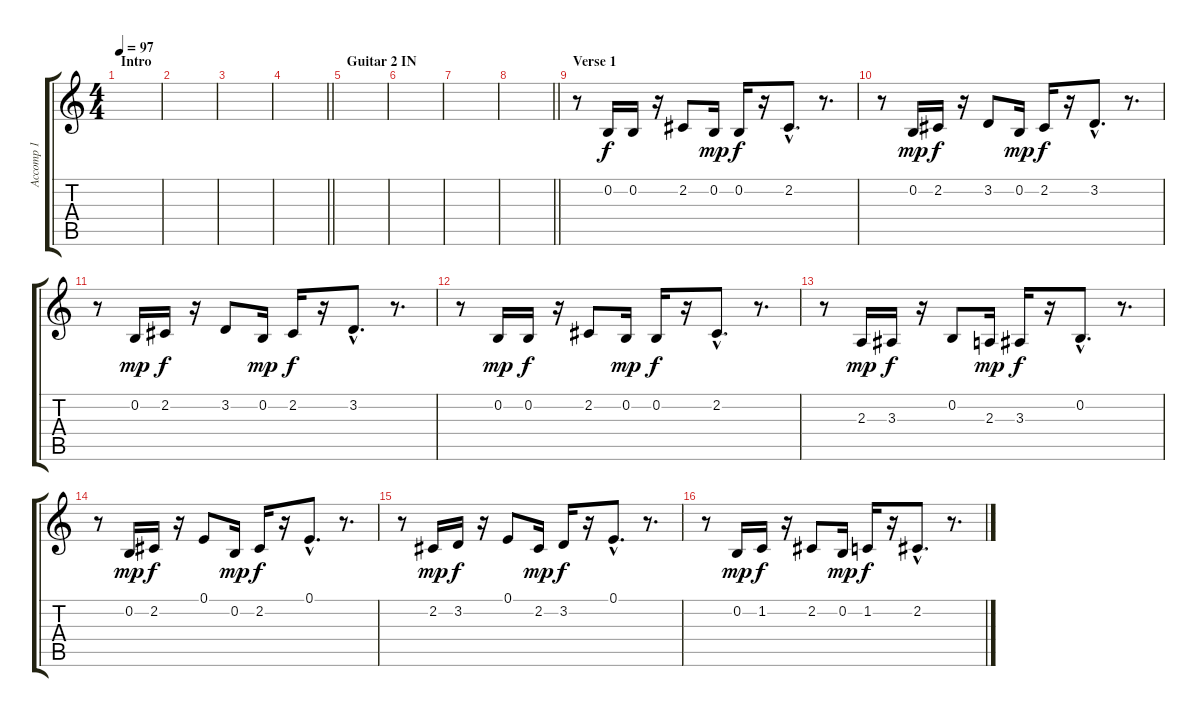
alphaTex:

\track ("Accomp 1" "Accomp 1") {instrument flute}
\staff {score tabs}
\tuning (E4 B3 G3 D3 A2 E2) {hide}
\ts (4 4)
\section ("" "Intro")
\tempo 97
\clef g2
\ks c
|
|
|
\barLineRight lightlight
|
\section ("" "Guitar 2 IN")
|
|
|
\barLineRight lightlight
|
\section ("" "Verse 1")
r.8 0.2.16 0.2.16{dy f} r.16 2.2.8 0.2.16{dy mp} 0.2.16{dy f} r.16 2.2{hac}.8{d} r.8{d} |
r.8 0.2.16{dy mp} 2.2.16{dy f} r.16 3.2.8 0.2.16{dy mp} 2.2.16{dy f} r.16 3.2{hac}.8{d} r.8{d} |
r.8 0.2.16{dy mp} 2.2.16{dy f} r.16 3.2.8 0.2.16{dy mp} 2.2.16{dy f} r.16 3.2{hac}.8{d} r.8{d} |
r.8 0.2.16{dy mp} 0.2.16{dy f} r.16 2.2.8 0.2.16{dy mp} 0.2.16{dy f} r.16 2.2{hac}.8{d} r.8{d} |
r.8 2.3.16{dy mp} 3.3.16{dy f} r.16 0.2.8 2.3.16{dy mp} 3.3.16{dy f} r.16 0.2{hac}.8{d} r.8{d} |
r.8 0.2.16{dy mp} 2.2.16{dy f} r.16 0.1.8 0.2.16{dy mp} 2.2.16{dy f} r.16 0.1{hac}.8{d} r.8{d} |
r.8 2.2.16{dy mp} 3.2.16{dy f} r.16 0.1.8 2.2.16{dy mp} 3.2.16{dy f} r.16 0.1{hac}.8{d} r.8{d} |
r.8 0.2.16{dy mp} 1.2.16{dy f} r.16 2.2.8 0.2.16{dy mp} 1.2.16{dy f} r.16 2.2{hac}.8{d} r.8{d}
